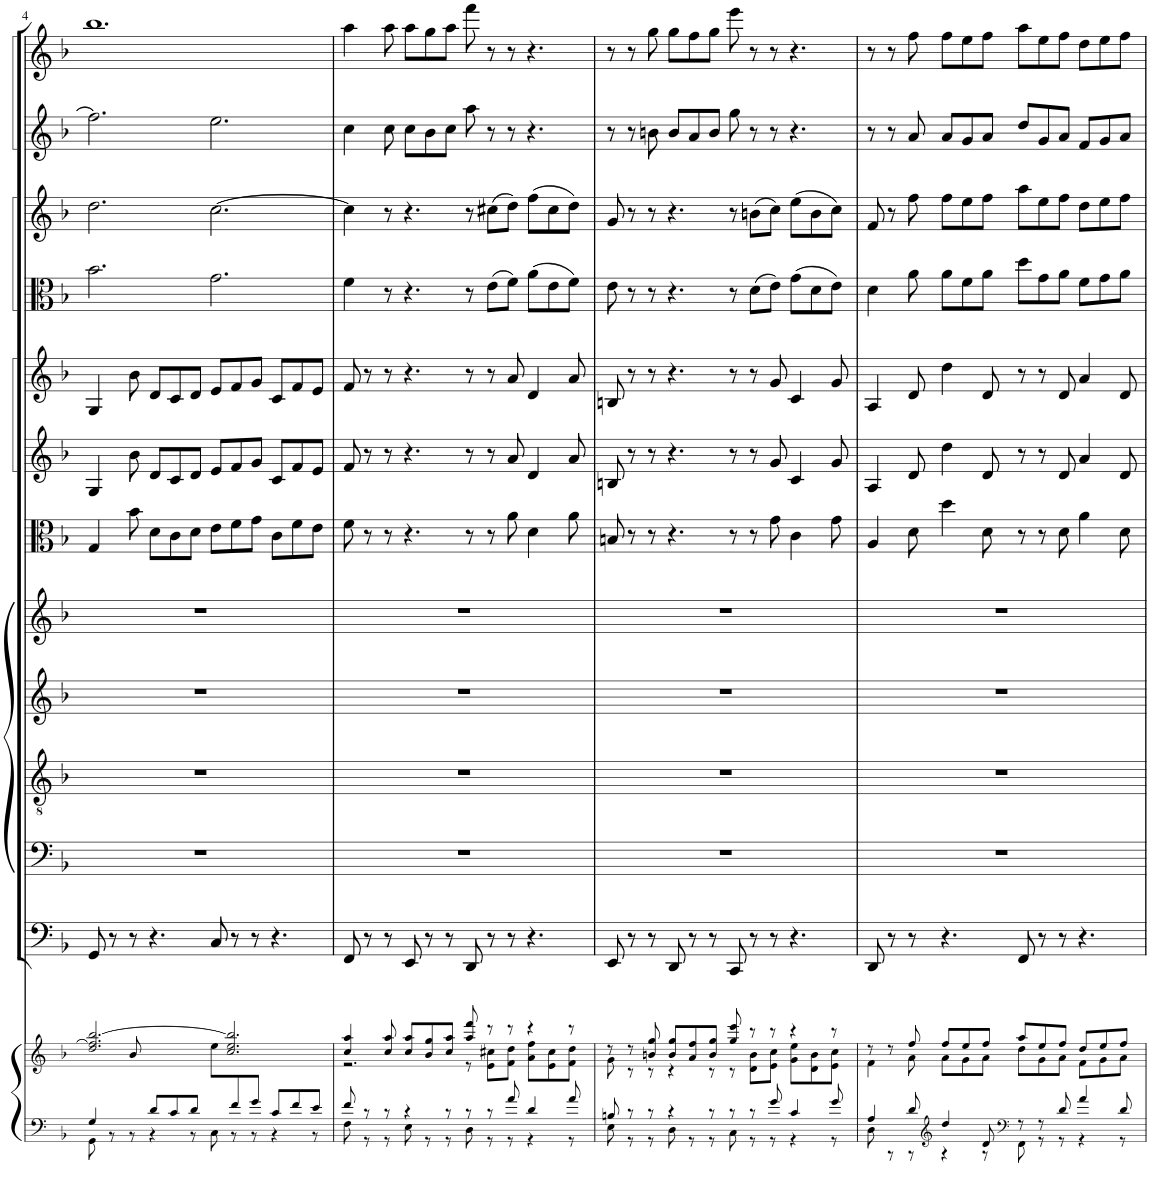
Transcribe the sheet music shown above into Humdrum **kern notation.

**kern	**kern	**kern	**kern	**kern	**kern	**kern	**kern	**kern	**kern	**kern	**kern	**kern	**kern
*part13	*part13	*part12	*part11	*part10	*part9	*part8	*part7	*part6	*part5	*part4	*part3	*part2	*part1
*staff14	*staff13	*staff12	*staff11	*staff10	*staff9	*staff8	*staff7	*staff6	*staff5	*staff4	*staff3	*staff2	*staff1
*I"Piano reduction	*	*I"Continuo	*I"Basso	*I"Tenore	*I"Alto	*I"Soprano	*I"Viola	*I"Violino II	*I"Violino I	*I"Oboe II (Oboe da caccia)	*I"Oboe I	*I"Flauto II	*I"Flauto I
*I'Pno	*	*	*	*	*	*	*I'Vla	*I'Vln	*I'Vln	*	*I'Ob	*I'Fl	*I'Fl
!!LO:PB:g=z
*clefF4	*clefG2	*clefF4	*clefF4	*clefGv2	*clefG2	*clefG2	*clefC3	*clefG2	*clefG2	*clefC3	*clefG2	*clefG2	*clefG2
*	*	*	*	*	*	*	*	*	*	*Trd12c21	*	*	*
*k[b-]	*k[b-]	*k[b-]	*k[b-]	*k[b-]	*k[b-]	*k[b-]	*k[b-]	*k[b-]	*k[b-]	*k[b-]	*k[b-]	*k[b-]	*k[b-]
*M12/8	*M12/8	*M12/8	*M12/8	*M12/8	*M12/8	*M12/8	*M12/8	*M12/8	*M12/8	*M12/8	*M12/8	*M12/8	*M12/8
=4	=4	=4	=4	=4	=4	=4	=4	=4	=4	=4	=4	=4	=4
*^	*^	*	*	*	*	*	*	*	*	*	*	*	*
4G/	8GG\	2.dd/ 2.ff/] [2.bb-/	4ryy	8GG/	1.r	1.r	1.r	1.r	4G/	4G/	4G/	2.b-\	2.dd\	2.ff\]	1.bb-
.	8r	.	.	8r	.	.	.	.	.	.	.	.	.	.	.
8ryy	8r	.	8b-/	8r	.	.	.	.	8b-\	8b-\	8b-\	.	.	.	.
8d/L	4r	.	4.ryy	4.r	.	.	.	.	8d\L	8d/L	8d/L	.	.	.	.
8c/	.	.	.	.	.	.	.	.	8c\	8c/	8c/	.	.	.	.
8d/J	8r	.	.	.	.	.	.	.	8d\J	8d/J	8d/J	.	.	.	.
8ryy	8C\	2.cc/ 2.ee/ 2.bb-/]	8ee\L	8C/	.	.	.	.	8e\L	8e/L	8e/L	2.g\	[2.cc\	2.ee\	.
8f/	8r	.	2ryy	8r	.	.	.	.	8f\	8f/	8f/	.	.	.	.
8g/J	8r	.	.	8r	.	.	.	.	8g\J	8g/J	8g/J	.	.	.	.
8c/L	4r	.	.	4.r	.	.	.	.	8c\L	8c/L	8c/L	.	.	.	.
8f/	.	.	.	.	.	.	.	.	8f\	8f/	8f/	.	.	.	.
8e/J	8r	.	8ryy	.	.	.	.	.	8e\J	8e/J	8e/J	.	.	.	.
=5	=5	=5	=5	=5	=5	=5	=5	=5	=5	=5	=5	=5	=5	=5	=5
8f/	8F\	4cc/ 4aa/	2.r	8FF/	1.r	1.r	1.r	1.r	8f\	8f/	8f/	4f\	4cc\]	4cc\	4aa\
8r	8r	.	.	8r	.	.	.	.	8r	8r	8r	.	.	.	.
8r	8r	8cc/ 8aa/	.	8r	.	.	.	.	8r	8r	8r	8r	8r	8cc\	8aa\
4r	8E\	8cc/ 8aa/L	.	8EE/	.	.	.	.	4.r	4.r	4.r	4.r	4.r	8cc\L	8aa\L
.	8r	8b-/ 8gg/	.	8r	.	.	.	.	.	.	.	.	.	8b-\	8gg\
8r	8r	8cc/ 8aa/J	.	8r	.	.	.	.	.	.	.	.	.	8cc\J	8aa\J
8r	8D\	8aa/ 8fff/	8r	8DD/	.	.	.	.	8r	8r	8r	8r	8r	8aa\	8fff\
8r	8r	8r	8e\ 8cc#X\L	8r	.	.	.	.	8r	8r	8r	(8e\L	(8cc#X\L	8r	8r
8a/	8r	8r	8f\ 8dd\J	8r	.	.	.	.	8a\	8a/	8a/	8f\J)	8dd\J)	8r	8r
4d/	4r	4r	8a\ 8ff\L	4.r	.	.	.	.	4d\	4d/	4d/	(8a\L	(8ff\L	4.r	4.r
.	.	.	8e\ 8cc#\	.	.	.	.	.	.	.	.	8e\	8cc#\	.	.
8a/	8r	8r	8f\ 8dd\J	.	.	.	.	.	8a\	8a/	8a/	8f\J)	8dd\J)	.	.
=6	=6	=6	=6	=6	=6	=6	=6	=6	=6	=6	=6	=6	=6	=6	=6
8Bn/	8E\	8r	8g\	8EE/	1.r	1.r	1.r	1.r	8Bn/	8Bn/	8Bn/	8e\	8g/	8r	8r
8r	8r	8r	8r	8r	.	.	.	.	8r	8r	8r	8r	8r	8r	8r
8r	8r	8bn/ 8gg/	8r	8r	.	.	.	.	8r	8r	8r	8r	8r	8bn\	8gg\
4r	8D\	8b/ 8gg/L	4r	8DD/	.	.	.	.	4.r	4.r	4.r	4.r	4.r	8b/L	8gg\L
.	8r	8a/ 8ff/	.	8r	.	.	.	.	.	.	.	.	.	8a/	8ff\
8r	8r	8b/ 8gg/J	8r	8r	.	.	.	.	.	.	.	.	.	8b/J	8gg\J
8r	8C\	8gg/ 8eee/	8r	8CC/	.	.	.	.	8r	8r	8r	8r	8r	8gg\	8eee\
8r	8r	8r	8d\ 8b\L	8r	.	.	.	.	8r	8r	8r	(8d\L	(8bn\L	8r	8r
8g/	8r	8r	8e\ 8cc\J	8r	.	.	.	.	8g\	8g/	8g/	8e\J)	8cc\J)	8r	8r
4c/	4r	4r	8g\ 8ee\L	4.r	.	.	.	.	4c\	4c/	4c/	(8g\L	(8ee\L	4.r	4.r
.	.	.	8d\ 8b\	.	.	.	.	.	.	.	.	8d\	8b\	.	.
8g/	8r	8r	8e\ 8cc\J	.	.	.	.	.	8g\	8g/	8g/	8e\J)	8cc\J)	.	.
=7	=7	=7	=7	=7	=7	=7	=7	=7	=7	=7	=7	=7	=7	=7	=7
4A/	8D\	8r	4f\	8DD/	1.r	1.r	1.r	1.r	4A/	4A/	4A/	4d\	8f/	8r	8r
.	8r	8r	.	8r	.	.	.	.	.	.	.	.	8r	8r	8r
8d/	8r	8ff/	8a\	8r	.	.	.	.	8d\	8d/	8d/	8a\	8ff\	8a/	8ff\
*clefG2	*	*	*	*	*	*	*	*	*	*	*	*	*	*	*
4dd/	4r	8ff/L	8a\L	4.r	.	.	.	.	4dd\	4dd\	4dd\	8a\L	8ff\L	8a/L	8ff\L
.	.	8ee/	8g\	.	.	.	.	.	.	.	.	8f\	8ee\	8g/	8ee\
8d/	8r	8ff/J	8a\J	.	.	.	.	.	8d\	8d/	8d/	8a\J	8ff\J	8a/J	8ff\J
*clefF4	*	*	*	*	*	*	*	*	*	*	*	*	*	*	*
8r	8FF\	8aa/L	8dd\L	8FF/	.	.	.	.	8r	8r	8r	8dd\L	8aa\L	8dd/L	8aa\L
8r	8r	8ee/	8g\	8r	.	.	.	.	8r	8r	8r	8g\	8ee\	8g/	8ee\
8d/	8r	8ff/J	8a\J	8r	.	.	.	.	8d\	8d/	8d/	8a\J	8ff\J	8a/J	8ff\J
4a/	4r	8dd/L	8f\L	4.r	.	.	.	.	4a\	4a/	4a/	8f\L	8dd\L	8f/L	8dd\L
.	.	8ee/	8g\	.	.	.	.	.	.	.	.	8g\	8ee\	8g/	8ee\
8d/	8r	8ff/J	8a\J	.	.	.	.	.	8d\	8d/	8d/	8a\J	8ff\J	8a/J	8ff\J
*v	*v	*	*	*	*	*	*	*	*	*	*	*	*	*	*
*	*v	*v	*	*	*	*	*	*	*	*	*	*	*	*
=	=	=	=	=	=	=	=	=	=	=	=	=	=
*-	*-	*-	*-	*-	*-	*-	*-	*-	*-	*-	*-	*-	*-
